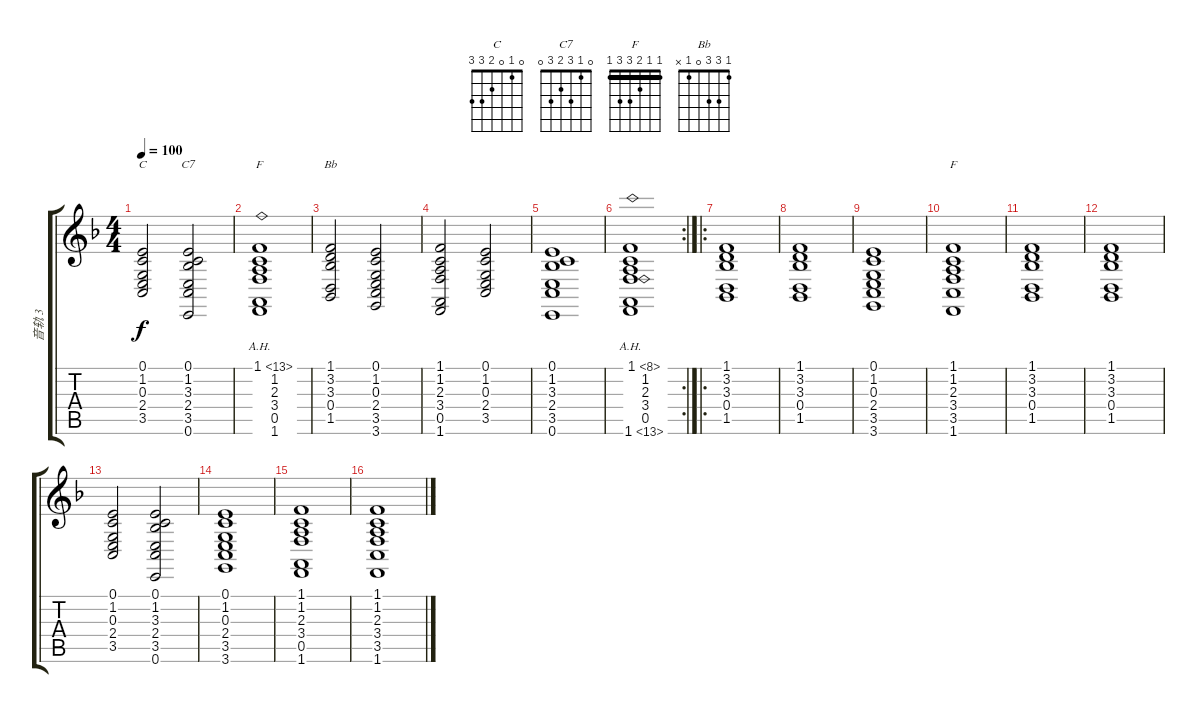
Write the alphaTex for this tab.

\track ("音轨 3" "音轨 3") {instrument fx7echoes}
\staff {score tabs}
\tuning (E4 B3 G3 D3 A2 E2) {hide}
\chord ("C" 0 1 0 2 3 3)
\chord ("C7" 0 1 3 2 3 0)
\chord ("F" 1 1 2 3 0 1) {barre 1}
\chord ("Bb" 1 3 3 0 1 x)
\chord ("F" 1 1 2 3 3 1) {barre 1}
\ts (4 4)
\tempo 100
\clef g2
\ks f
(0.1 1.2 0.3 2.4 3.5).2{ch "C" dy f} (0.1 1.2 3.3 2.4 3.5 0.6).2{ch "C7"} |
(1.1{ah 12} 1.2 2.3 3.4 0.5 1.6).1{ch "F"} |
(1.1 3.2 3.3 0.4 1.5).2{ch "Bb"} (0.1 1.2 0.3 2.4 3.5 3.6).2 |
(1.1 1.2 2.3 3.4 0.5 1.6).2 (0.1 1.2 0.3 2.4 3.5).2 |
(0.1 1.2 3.3 2.4 3.5 0.6).1 |
\rc 2
(1.1{ah 7} 1.2 2.3 3.4 0.5 1.6{ah 12}).1 |
\ro
(1.1 3.2 3.3 0.4 1.5).1 |
(1.1 3.2 3.3 0.4 1.5).1 |
(0.1 1.2 0.3 2.4 3.5 3.6).1 |
(1.1 1.2 2.3 3.4 3.5 1.6).1{ch "F"} |
(1.1 3.2 3.3 0.4 1.5).1 |
(1.1 3.2 3.3 0.4 1.5).1 |
(0.1 1.2 0.3 2.4 3.5).2 (0.1 1.2 3.3 2.4 3.5 0.6).2 |
(0.1 1.2 0.3 2.4 3.5 3.6).1 |
(1.1 1.2 2.3 3.4 0.5 1.6).1 |
(1.1 1.2 2.3 3.4 3.5 1.6).1
